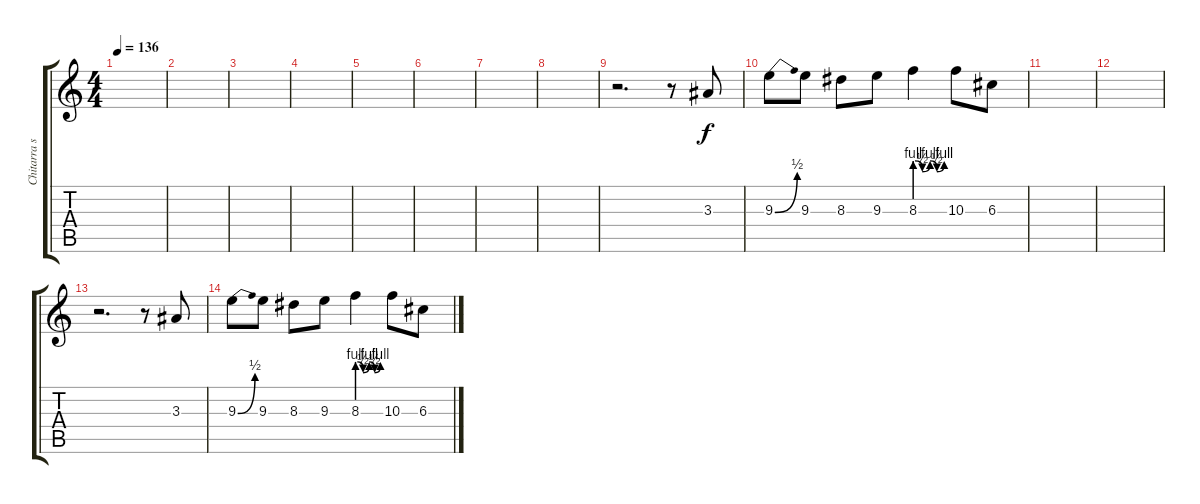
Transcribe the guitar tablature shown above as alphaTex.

\track ("Chitarra solista" "Chitarra s") {instrument distortionguitar}
\staff {score tabs}
\tuning (E4 B3 G3 D3 A2 E2) {hide}
\ts (4 4)
\tempo 136
\clef g2
\ks c
|
|
|
|
|
|
|
|
r.2{d} r.8 3.3.8 |
9.3{be (bend 0 0 60 2)}.8 9.3.8 8.3.8 9.3.8 8.3{be (custom 0 4 15 2 31 4 45 2 60 4)}.4 10.3.8 6.3.8 |
|
|
r.2{d} r.8 3.3.8 |
9.3{be (bend 0 0 60 2)}.8 9.3.8 8.3.8 9.3.8 8.3{be (custom 0 4 15 2 31 4 45 2 60 4)}.4 10.3.8 6.3.8
